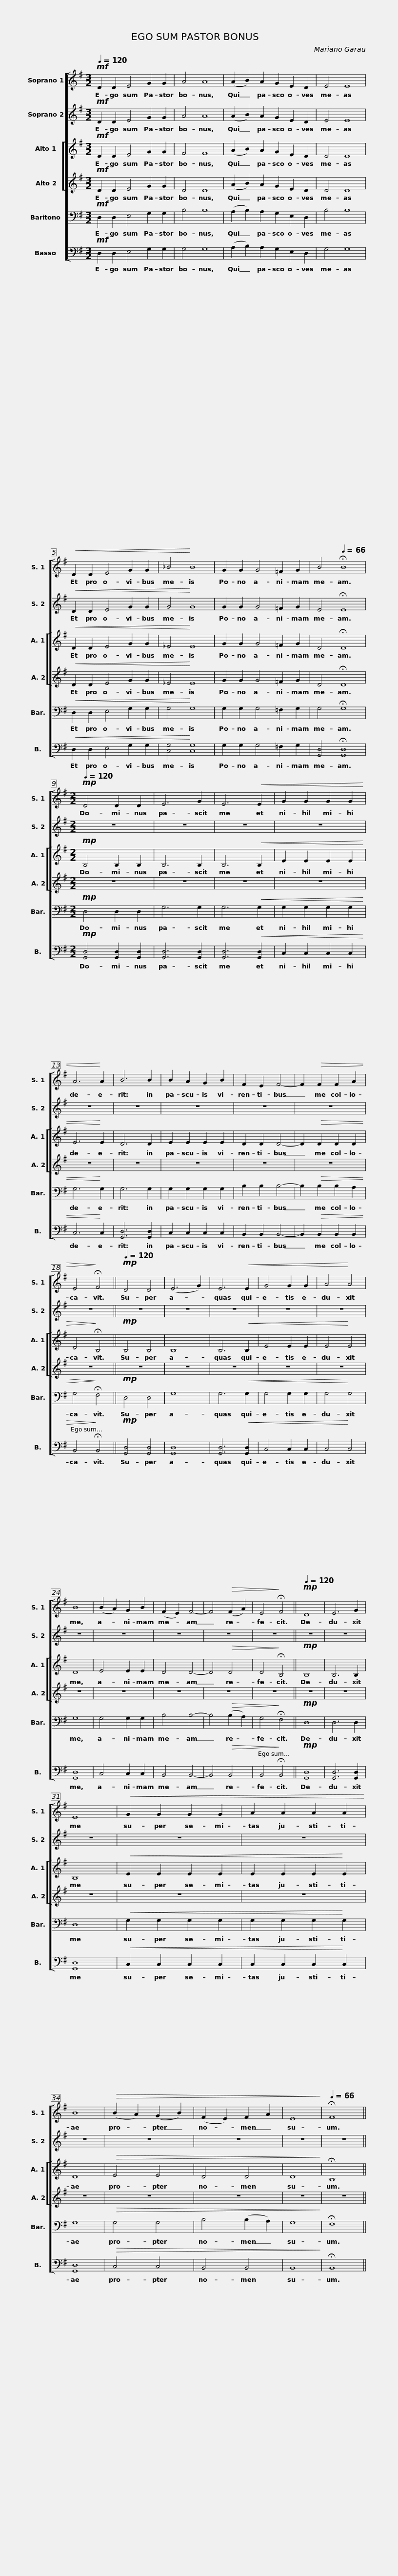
X:1
%%score [ 1 2 [ 3 4 ] 5 6 ]
L:1/8
Q:1/4=120
M:3/2
I:linebreak $
K:G
V:1 treble
V:2 treble
V:3 treble
V:4 treble
V:5 bass
V:6 bass
V:1
!mf! D2 D2 E4 G2 G2 | A4 A8 | (A2 B2) A2 G2 E2 D2 | E4 E8 |$!<(! D2 D2 E4 G2 G2 | %5
 _B4!<)! B8 | G2 G2 G4[Q:1/4=115][Q:1/4=111][Q:1/4=115][Q:1/4=111][Q:1/4=115][Q:1/4=111][Q:1/4=115][Q:1/4=111][Q:1/4=115][Q:1/4=111][Q:1/4=115][Q:1/4=111] =F2[Q:1/4=106][Q:1/4=106][Q:1/4=106][Q:1/4=106][Q:1/4=106][Q:1/4=106] G2[Q:1/4=102][Q:1/4=102][Q:1/4=102][Q:1/4=102][Q:1/4=102][Q:1/4=102] |[Q:1/4=98][Q:1/4=98][Q:1/4=98][Q:1/4=98][Q:1/4=98][Q:1/4=98] B4[Q:1/4=93][Q:1/4=66][Q:1/4=93][Q:1/4=66][Q:1/4=93][Q:1/4=66][Q:1/4=93][Q:1/4=66][Q:1/4=93][Q:1/4=66][Q:1/4=93][Q:1/4=66] !fermata!B8 |$[M:2/2][Q:1/4=120]!mp![Q:1/4=120][Q:1/4=120][Q:1/4=120][Q:1/4=120][Q:1/4=120] D4 D2 D2 | E6 G2 | %10
 E6!<(! E2 | G2 G2 G2 G2 | A6!<)! A2 |$ B6 B2 | B2 A2 G2 B2 | %15
 F2 E2 F4- | F2!>(! F2 F2 A2 |[Q:1/4=115][Q:1/4=111][Q:1/4=106][Q:1/4=115][Q:1/4=111][Q:1/4=106][Q:1/4=115][Q:1/4=111][Q:1/4=106][Q:1/4=115][Q:1/4=111][Q:1/4=106][Q:1/4=115][Q:1/4=111][Q:1/4=106][Q:1/4=115][Q:1/4=111][Q:1/4=106] E4!>)![Q:1/4=102][Q:1/4=98][Q:1/4=93][Q:1/4=46][Q:1/4=102][Q:1/4=98][Q:1/4=93][Q:1/4=46][Q:1/4=102][Q:1/4=98][Q:1/4=93][Q:1/4=46][Q:1/4=102][Q:1/4=98][Q:1/4=93][Q:1/4=46] !fermata!F4[Q:1/4=102][Q:1/4=98][Q:1/4=93][Q:1/4=46][Q:1/4=102][Q:1/4=98][Q:1/4=93][Q:1/4=46] ||$[Q:1/4=120]!mp![Q:1/4=120][Q:1/4=120][Q:1/4=120][Q:1/4=120][Q:1/4=120] D4 D4 | (E6 G2) | %20
 E6!<(! E2 | G4 G2 G2 | A4!<)! A4 |$ B8 | (B2 A2) G2 B2 | %25
 (F2 E2) F4- | F4!>(! (F2 A2) |[Q:1/4=115][Q:1/4=111][Q:1/4=106][Q:1/4=115][Q:1/4=111][Q:1/4=106][Q:1/4=115][Q:1/4=111][Q:1/4=106][Q:1/4=115][Q:1/4=111][Q:1/4=106][Q:1/4=115][Q:1/4=111][Q:1/4=106][Q:1/4=115][Q:1/4=111][Q:1/4=106] E4!>)![Q:1/4=102][Q:1/4=98][Q:1/4=93][Q:1/4=46][Q:1/4=102][Q:1/4=98][Q:1/4=93][Q:1/4=46][Q:1/4=102][Q:1/4=98][Q:1/4=93][Q:1/4=46][Q:1/4=102][Q:1/4=98][Q:1/4=93][Q:1/4=46] !fermata!F4[Q:1/4=102][Q:1/4=98][Q:1/4=93][Q:1/4=46][Q:1/4=102][Q:1/4=98][Q:1/4=93][Q:1/4=46] ||$[Q:1/4=120]!mp![Q:1/4=120][Q:1/4=120][Q:1/4=120][Q:1/4=120][Q:1/4=120] D8 | E6 G2 | %30
 E8 |!<(! G2 G2 G2 G2 | A2 A2 A2 A2!<)! |$ B8 |!>(! (B2 A2) (G2 B2) | %35
 (F2 E2) F2- A2 | E8!>)![Q:1/4=115][Q:1/4=111][Q:1/4=106][Q:1/4=102][Q:1/4=98][Q:1/4=93][Q:1/4=115][Q:1/4=111][Q:1/4=106][Q:1/4=102][Q:1/4=98][Q:1/4=93][Q:1/4=115][Q:1/4=111][Q:1/4=106][Q:1/4=102][Q:1/4=98][Q:1/4=93][Q:1/4=115][Q:1/4=111][Q:1/4=106][Q:1/4=102][Q:1/4=98][Q:1/4=93][Q:1/4=115][Q:1/4=111][Q:1/4=106][Q:1/4=102][Q:1/4=98][Q:1/4=93][Q:1/4=115][Q:1/4=111][Q:1/4=106][Q:1/4=102][Q:1/4=98][Q:1/4=93] |[Q:1/4=66][Q:1/4=66][Q:1/4=66][Q:1/4=66][Q:1/4=66][Q:1/4=66] !fermata!F8 || %38
V:2
!mf! D2 D2 E4 G2 G2 | A4 A8 | (A2 B2) A2 G2 E2 D2 | E4 E8 |$!<(! D2 D2 E4 G2 G2 | %5
 G4!<)! G8 | G2 G2 G4 =F2 G2 | E4 !fermata!E8 |$[M:2/2] z8 | z8 | %10
 z8 | z8 | z8 |$ z8 | z8 | %15
 z8 | z8 | z8 ||$ z8 | z8 | %20
 z8 | z8 | z8 |$ z8 | z8 | %25
 z8 | z8 | z8 ||$ z8 | z8 | %30
 z8 | z8 | z8 |$ z8 | z8 | %35
 z8 | z8 | z8 || %38
V:3
!mf! D2 D2 E4 G2 G2 | F4 F8 | (A2 B2) A2 G2 E2 D2 | D4 D8 |$!<(! D2 D2 E4 G2 G2 | %5
 _E4!<)! E8 | G2 G2 G4 =F2 G2 | D4 !fermata!D8 |$[M:2/2]!mp! B,4 B,2 B,2 | B,6 B,2 | %10
 B,6!<(! B,2 | E2 E2 E2 E2 | E6!<)! E2 |$ D6 D2 | E2 E2 E2 E2 | %15
 D2 D2 D4- | D2!>(! D2 D2 D2 | D4!>)! !fermata!B,4 ||$!mp! B,4 B,4 | B,8 | %20
 B,6!<(! B,2 | E4 E2 E2 | E4!<)! E4 |$ D8 | E4 E2 E2 | %25
 D4 D4- | D4!>(! D4 | D4!>)! !fermata!B,4 ||$!mp! B,8 | B,6 B,2 | %30
 B,8 |!<(! E2 E2 E2 E2 | E2 E2 E2!<)! E2 |$ D8 |!>(! E4 E4 | %35
 D4 D4 | D8!>)! | !fermata!B,8 || %38
V:4
!mf! D2 D2 E4 G2 G2 | D4 D8 | (A2 B2) A2 G2 E2 D2 | D4 D8 |$!<(! D2 D2 E4 G2 G2 | %5
 _E4!<)! E8 | G2 G2 G4 =F2 G2 | D4 !fermata!D8 |$[M:2/2] z8 | z8 | %10
 z8 | z8 | z8 |$ z8 | z8 | %15
 z8 | z8 | z8 ||$ z8 | z8 | %20
 z8 | z8 | z8 |$ z8 | z8 | %25
 z8 | z8 | z8 ||$ z8 | z8 | %30
 z8 | z8 | z8 |$ z8 | z8 | %35
 z8 | z8 | z8 || %38
V:5
!mf! D,2 D,2 E,4 G,2 G,2 | B,4 B,8 | (A,2 B,2) A,2 G,2 E,2 D,2 | B,4 B,8 |$!<(! D,2 D,2 E,4 G,2 G,2 | %5
 G,4!<)! G,8 | G,2 G,2 G,4 =F,2 G,2 | G,4 !fermata!G,8 |$[M:2/2]!mp! D,4 D,2 D,2 | G,6 G,2 | %10
 G,6!<(! G,2 | G,2 G,2 G,2 G,2 | G,6!<)! G,2 |$ G,6 G,2 | G,2 G,2 G,2 G,2 | %15
 B,2 B,2 B,4- | B,2!>(! B,2 B,2 A,2 | G,4!>)! !fermata!F,4 ||$!mp! D,4 D,4 | G,8 | %20
 G,6!<(! G,2 | G,4 G,2 G,2 | G,4!<)! G,4 |$ G,8 | G,4 G,2 G,2 | %25
 B,4 B,4- | B,4!>(! (B,2 A,2) | G,4!>)! !fermata!F,4 ||$!mp! D,8 | D,6 D,2 | %30
 D,8 |!<(! G,2 G,2 G,2 G,2 | G,2 G,2 G,2!<)! G,2 |$ G,8 |!>(! G,4 G,4 | %35
 B,4 (B,2 A,2) | G,8!>)! | !fermata!F,8 || %38
V:6
!mf! D,2 D,2 E,4 G,2 G,2 | G,4 G,8 | (A,2 B,2) A,2 G,2 E,2 D,2 | G,4 G,8 |$!<(! D,2 D,2 E,4 G,2 G,2 | %5
 [C,G,]4!<)! [C,G,]8 | G,2 G,2 G,4 =F,2 G,2 | [G,,D,]4 !fermata![G,,D,]8 |$[M:2/2]!mp! [G,,D,]4 [G,,D,]2 [G,,D,]2 | [G,,D,]6 [G,,D,]2 | %10
 [G,,D,]6!<(! [G,,D,]2 | C,2 C,2 C,2 C,2 | C,6!<)! C,2 |$ [G,,D,]6 [G,,D,]2 | C,2 C,2 C,2 C,2 | %15
 B,,2 B,,2 B,,4- | B,,2!>(! B,,2 B,,2 B,,2 | B,,4!>)! !fermata!B,,4 ||$!mp! [G,,D,]4 [G,,D,]4 | [G,,D,]8 | %20
 [G,,D,]6!<(! [G,,D,]2 | C,4 C,2 C,2 | C,4!<)! C,4 |$ [G,,D,]8 | C,4 C,2 C,2 | %25
 B,,4 B,,4- | B,,4!>(! B,,4 | B,,4!>)! !fermata!B,,4 ||$!mp! [G,,D,]8 | [G,,D,]6 [G,,D,]2 | %30
 [G,,D,]8 |!<(! C,2 C,2 C,2 C,2 | C,2 C,2 C,2!<)! C,2 |$ [G,,D,]8 |!>(! C,4 C,4 | %35
 B,,4 B,,4 | B,,8!>)! | !fermata!B,,8 || %38
